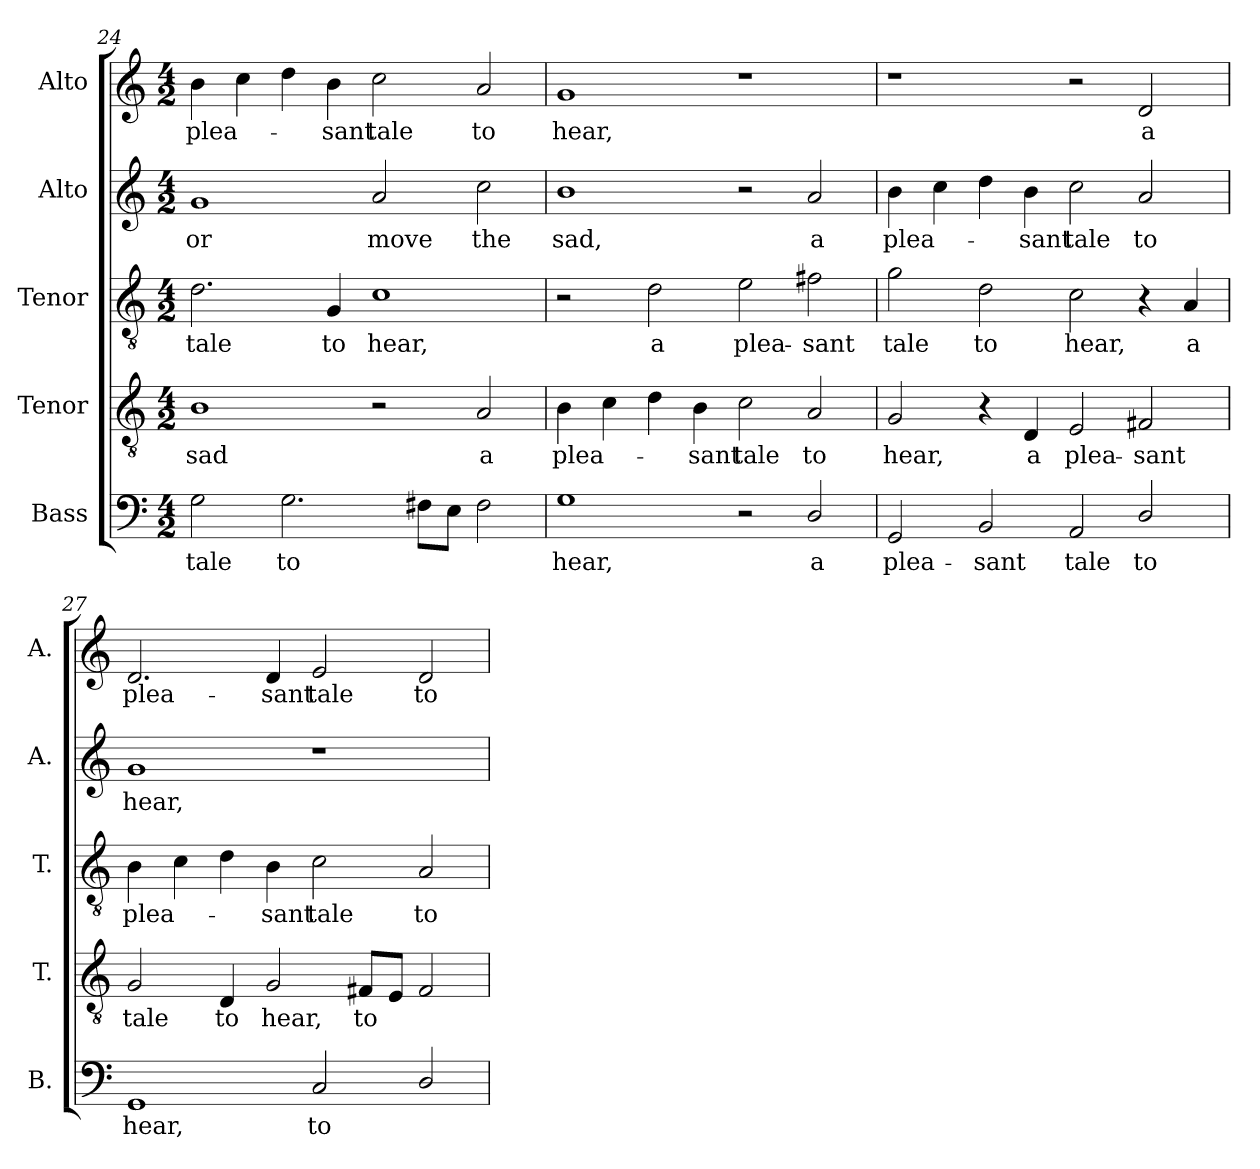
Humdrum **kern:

**kern	**text	**kern	**text	**kern	**text	**kern	**text	**kern	**text
*part5	*part5	*part4	*part4	*part3	*part3	*part2	*part2	*part1	*part1
*staff5	*staff5	*staff4	*staff4	*staff3	*staff3	*staff2	*staff2	*staff1	*staff1
*I"Bass	*	*I"Tenor	*	*I"Tenor	*	*I"Alto	*	*I"Alto	*
*I'B.	*	*I'T.	*	*I'T.	*	*I'A.	*	*I'A.	*
*clefF4	*	*clefGv2	*	*clefGv2	*	*clefG2	*	*clefG2	*
*	*	*ITrd7c12	*	*ITrd7c12	*	*	*	*	*
*k[]	*	*k[]	*	*k[]	*	*k[]	*	*k[]	*
*C:	*	*C:	*	*C:	*	*C:	*	*C:	*
*M4/2	*	*M4/2	*	*M4/2	*	*M4/2	*	*M4/2	*
=24	=24	=24	=24	=24	=24	=24	=24	=24	=24
!	!LO:LY:b:color=#000000	!	!	!	!	!	!	!	!
!	!	!	!LO:LY:b:color=#000000	!	!	!	!	!	!
!	!	!	!	!	!LO:LY:b:color=#000000	!	!	!	!
!	!	!	!	!	!	!	!LO:LY:b:color=#000000	!	!
!	!	!	!	!	!	!	!	!	!LO:LY:b:color=#000000
2Gi\	tale	1BBi	sad	2.Di\	tale	1gi	or	4bi\	plea-
.	.	.	.	.	.	.	.	4cci\	.
!	!LO:LY:b:color=#000000	!	!	!	!	!	!	!	!
2.Gi\	to	.	.	.	.	.	.	4ddi\	.
!	!	!	!	!	!LO:LY:b:color=#000000	!	!	!	!
!	!	!	!	!	!	!	!	!	!LO:LY:b:color=#000000
.	.	.	.	4GGi/	to	.	.	4bi\	-sant
!	!	!	!	!	!LO:LY:b:color=#000000	!	!	!	!
!	!	!	!	!	!	!	!LO:LY:b:color=#000000	!	!
!	!	!	!	!	!	!	!	!	!LO:LY:b:color=#000000
.	.	2r	.	1Ci	hear,	2ai/	move	2cci\	tale
8F#Xi\L	.	.	.	.	.	.	.	.	.
8Ei\J	.	.	.	.	.	.	.	.	.
!	!	!	!LO:LY:b:color=#000000	!	!	!	!	!	!
!	!	!	!	!	!	!	!LO:LY:b:color=#000000	!	!
!	!	!	!	!	!	!	!	!	!LO:LY:b:color=#000000
2F#i\	.	2AAi/	a	.	.	2cci\	the	2ai/	to
!!LO:PB:g=z
=25	=25	=25	=25	=25	=25	=25	=25	=25	=25
!	!LO:LY:b:color=#000000	!	!	!	!	!	!	!	!
!	!	!	!LO:LY:b:color=#000000	!	!	!	!	!	!
!	!	!	!	!	!	!	!LO:LY:b:color=#000000	!	!
!	!	!	!	!	!	!	!	!	!LO:LY:b:color=#000000
1Gi	hear,	4BBi\	plea-	2r	.	1bi	sad,	1gi	hear,
.	.	4Ci\	.	.	.	.	.	.	.
!	!	!	!	!	!LO:LY:b:color=#000000	!	!	!	!
.	.	4Di\	.	2Di\	a	.	.	.	.
!	!	!	!LO:LY:b:color=#000000	!	!	!	!	!	!
.	.	4BBi\	-sant	.	.	.	.	.	.
!	!	!	!LO:LY:b:color=#000000	!	!	!	!	!	!
!	!	!	!	!	!LO:LY:b:color=#000000	!	!	!	!
2r	.	2Ci\	tale	2Ei\	plea-	2r	.	1r	.
!	!LO:LY:b:color=#000000	!	!	!	!	!	!	!	!
!	!	!	!LO:LY:b:color=#000000	!	!	!	!	!	!
!	!	!	!	!	!LO:LY:b:color=#000000	!	!	!	!
!	!	!	!	!	!	!	!LO:LY:b:color=#000000	!	!
2Di/	a	2AAi/	to	2F#Xi\	-sant	2ai/	a	.	.
=26	=26	=26	=26	=26	=26	=26	=26	=26	=26
!	!LO:LY:b:color=#000000	!	!	!	!	!	!	!	!
!	!	!	!LO:LY:b:color=#000000	!	!	!	!	!	!
!	!	!	!	!	!LO:LY:b:color=#000000	!	!	!	!
!	!	!	!	!	!	!	!LO:LY:b:color=#000000	!	!
2GGi/	plea-	2GGi/	hear,	2Gi\	tale	4bi\	plea-	1r	.
.	.	.	.	.	.	4cci\	.	.	.
!	!LO:LY:b:color=#000000	!	!	!	!	!	!	!	!
!	!	!	!	!	!LO:LY:b:color=#000000	!	!	!	!
2BBi/	-sant	4r	.	2Di\	to	4ddi\	.	.	.
!	!	!	!LO:LY:b:color=#000000	!	!	!	!	!	!
!	!	!	!	!	!	!	!LO:LY:b:color=#000000	!	!
.	.	4DDi/	a	.	.	4bi\	-sant	.	.
!	!LO:LY:b:color=#000000	!	!	!	!	!	!	!	!
!	!	!	!LO:LY:b:color=#000000	!	!	!	!	!	!
!	!	!	!	!	!LO:LY:b:color=#000000	!	!	!	!
!	!	!	!	!	!	!	!LO:LY:b:color=#000000	!	!
2AAi/	tale	2EEi/	plea-	2Ci\	hear,	2cci\	tale	2r	.
!	!LO:LY:b:color=#000000	!	!	!	!	!	!	!	!
!	!	!	!LO:LY:b:color=#000000	!	!	!	!	!	!
!	!	!	!	!	!	!	!LO:LY:b:color=#000000	!	!
!	!	!	!	!	!	!	!	!	!LO:LY:b:color=#000000
2Di/	to	2FF#Xi/	-sant	4r	.	2ai/	to	2di/	a
!	!	!	!	!	!LO:LY:b:color=#000000	!	!	!	!
.	.	.	.	4AAi/	a	.	.	.	.
=27	=27	=27	=27	=27	=27	=27	=27	=27	=27
!	!LO:LY:b:color=#000000	!	!	!	!	!	!	!	!
!	!	!	!LO:LY:b:color=#000000	!	!	!	!	!	!
!	!	!	!	!	!LO:LY:b:color=#000000	!	!	!	!
!	!	!	!	!	!	!	!LO:LY:b:color=#000000	!	!
!	!	!	!	!	!	!	!	!	!LO:LY:b:color=#000000
1GGi	hear,	2GGi/	tale	4BBi\	plea-	1gi	hear,	2.di/	plea-
.	.	.	.	4Ci\	.	.	.	.	.
!	!	!	!LO:LY:b:color=#000000	!	!	!	!	!	!
.	.	4DDi/	to	4Di\	.	.	.	.	.
!	!	!	!LO:LY:b:color=#000000	!	!	!	!	!	!
!	!	!	!	!	!LO:LY:b:color=#000000	!	!	!	!
!	!	!	!	!	!	!	!	!	!LO:LY:b:color=#000000
.	.	2GGi/	hear,	4BBi\	-sant	.	.	4di/	-sant
!	!LO:LY:b:color=#000000	!	!	!	!	!	!	!	!
!	!	!	!	!	!LO:LY:b:color=#000000	!	!	!	!
!	!	!	!	!	!	!	!	!	!LO:LY:b:color=#000000
2Ci/	to	.	.	2Ci\	tale	1r	.	2ei/	tale
!	!	!	!LO:LY:b:color=#000000	!	!	!	!	!	!
.	.	8FF#Xi/L	to	.	.	.	.	.	.
.	.	8EEi/J	.	.	.	.	.	.	.
!	!	!	!	!	!LO:LY:b:color=#000000	!	!	!	!
!	!	!	!	!	!	!	!	!	!LO:LY:b:color=#000000
2Di/	.	2FF#i/	.	2AAi/	to	.	.	2di/	to
=	=	=	=	=	=	=	=	=	=
*-	*-	*-	*-	*-	*-	*-	*-	*-	*-
